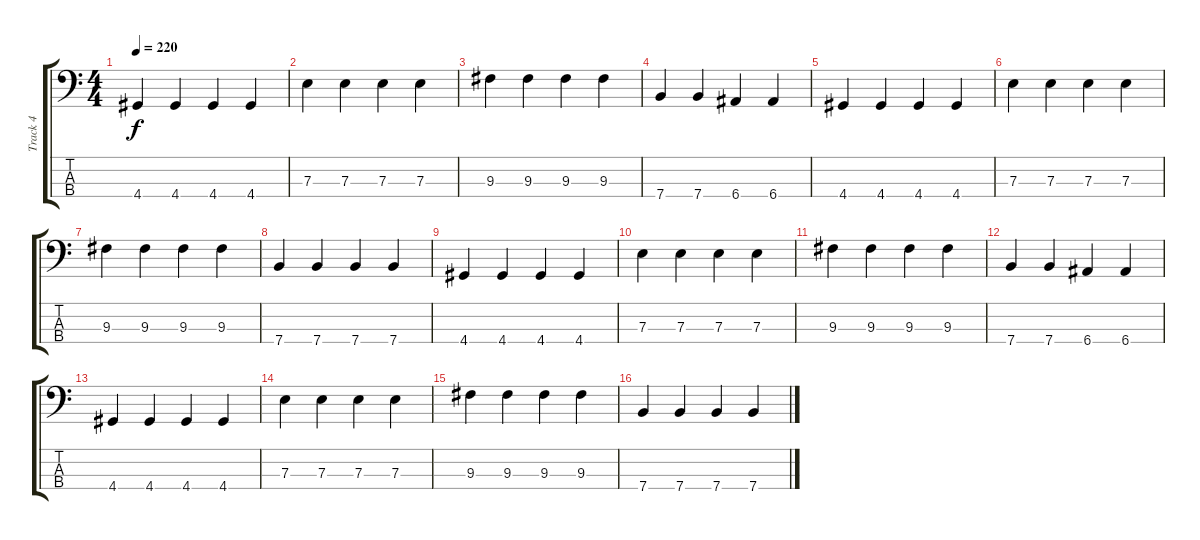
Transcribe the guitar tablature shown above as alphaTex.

\track ("Track 4" "Track 4") {instrument electricbassfinger}
\staff {score tabs}
\tuning (G2 D2 A1 E1) {hide}
\ts (4 4)
\tempo 220
\clef f4
\ks c
4.4.4{dy f} 4.4.4 4.4.4 4.4.4 |
7.3.4 7.3.4 7.3.4 7.3.4 |
9.3.4 9.3.4 9.3.4 9.3.4 |
7.4.4 7.4.4 6.4.4 6.4.4 |
4.4.4 4.4.4 4.4.4 4.4.4 |
7.3.4 7.3.4 7.3.4 7.3.4 |
9.3.4 9.3.4 9.3.4 9.3.4 |
7.4.4 7.4.4 7.4.4 7.4.4 |
4.4.4 4.4.4 4.4.4 4.4.4 |
7.3.4 7.3.4 7.3.4 7.3.4 |
9.3.4 9.3.4 9.3.4 9.3.4 |
7.4.4 7.4.4 6.4.4 6.4.4 |
4.4.4 4.4.4 4.4.4 4.4.4 |
7.3.4 7.3.4 7.3.4 7.3.4 |
9.3.4 9.3.4 9.3.4 9.3.4 |
7.4.4 7.4.4 7.4.4 7.4.4
